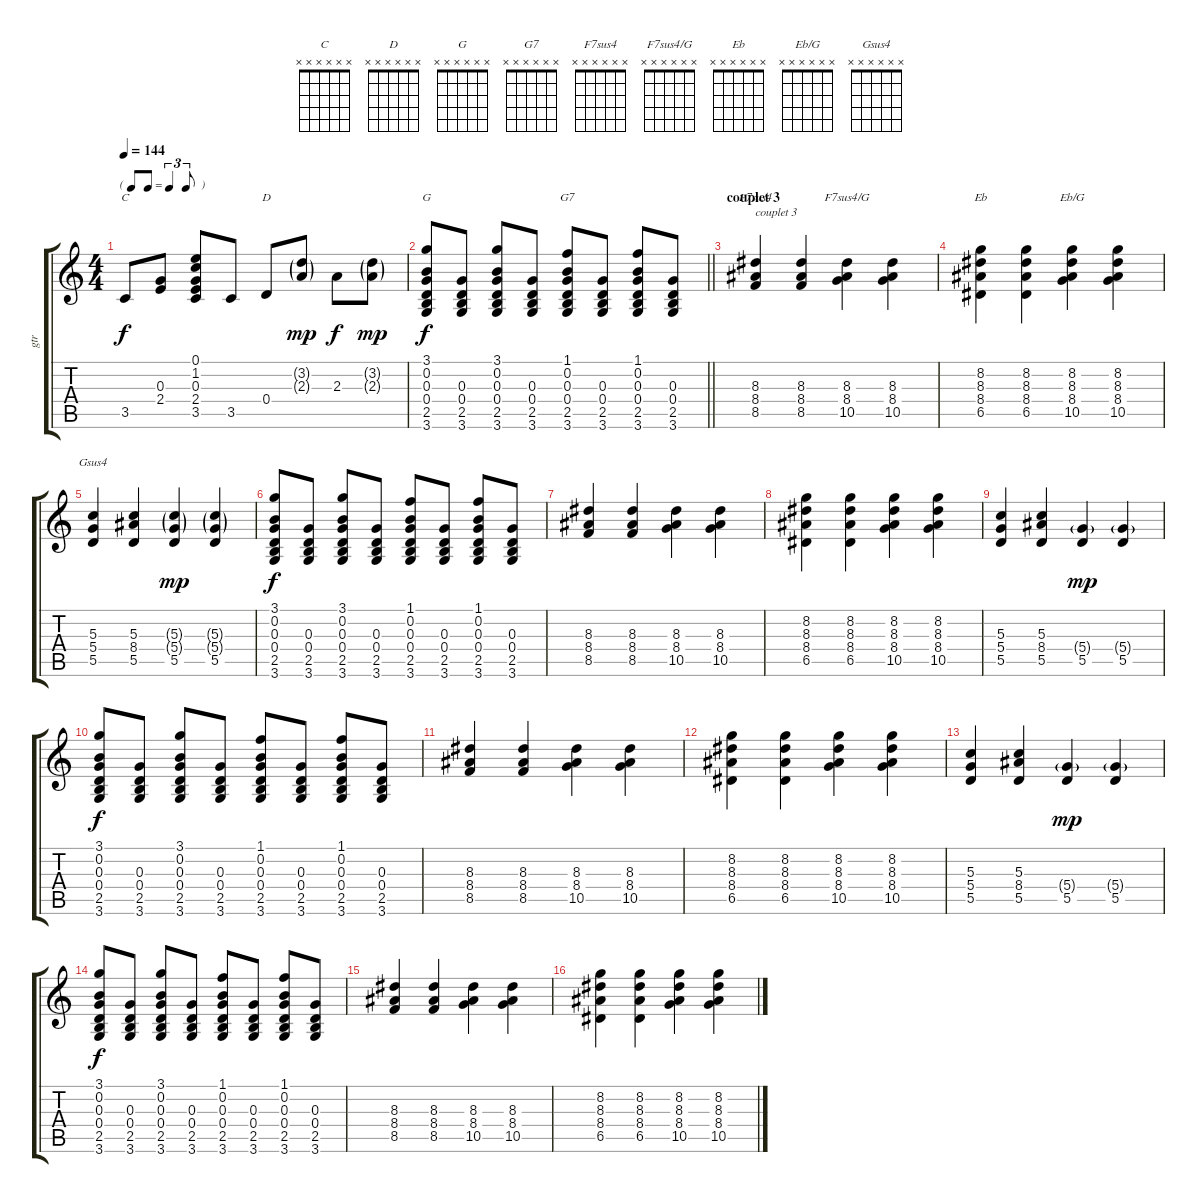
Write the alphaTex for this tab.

\track ("gtr" "gtr") {instrument acousticguitarsteel}
\staff {score tabs}
\tuning (E4 B3 G3 D3 A2 E2) {hide}
\chord ("C" x x x x x x)
\chord ("D" x x x x x x)
\chord ("G" x x x x x x)
\chord ("G7" x x x x x x)
\chord ("F7sus4" x x x x x x)
\chord ("F7sus4/G" x x x x x x)
\chord ("Eb" x x x x x x)
\chord ("Eb/G" x x x x x x)
\chord ("Gsus4" x x x x x x)
\ts (4 4)
\tf triplet8th
\tempo 144
\clef g2
\ks c
3.5.8{ch "C" dy f} (0.3 2.4).8 (0.1 1.2 0.3 2.4 3.5).8 3.5.8 0.4.8{ch "D"} (3.2{g} 2.3{g}).8{dy mp} 2.3.8{dy f} (3.2{g} 2.3{g}).8{dy mp} |
\barLineRight lightlight
(3.1 0.2 0.3 0.4 2.5 3.6).8{ch "G" dy f} (0.3 0.4 2.5 3.6).8 (3.1 0.2 0.3 0.4 2.5 3.6).8 (0.3 0.4 2.5 3.6).8 (1.1 0.2 0.3 0.4 2.5 3.6).8{ch "G7"} (0.3 0.4 2.5 3.6).8 (1.1 0.2 0.3 0.4 2.5 3.6).8 (0.3 0.4 2.5 3.6).8 |
\section ("" "couplet 3")
(8.3 8.4 8.5).4{ch "F7sus4" txt "couplet 3"} (8.3 8.4 8.5).4 (8.3 8.4 10.5).4{ch "F7sus4/G"} (8.3 8.4 10.5).4 |
(8.2 8.3 8.4 6.5).4{ch "Eb"} (8.2 8.3 8.4 6.5).4 (8.2 8.3 8.4 10.5).4{ch "Eb/G"} (8.2 8.3 8.4 10.5).4 |
(5.3 5.4 5.5).4{ch "Gsus4"} (5.3 8.4 5.5).4 (5.3{g} 5.4{g} 5.5).4{dy mp} (5.3{g} 5.4{g} 5.5).4 |
(3.1 0.2 0.3 0.4 2.5 3.6).8{dy f} (0.3 0.4 2.5 3.6).8 (3.1 0.2 0.3 0.4 2.5 3.6).8 (0.3 0.4 2.5 3.6).8 (1.1 0.2 0.3 0.4 2.5 3.6).8 (0.3 0.4 2.5 3.6).8 (1.1 0.2 0.3 0.4 2.5 3.6).8 (0.3 0.4 2.5 3.6).8 |
(8.3 8.4 8.5).4 (8.3 8.4 8.5).4 (8.3 8.4 10.5).4 (8.3 8.4 10.5).4 |
(8.2 8.3 8.4 6.5).4 (8.2 8.3 8.4 6.5).4 (8.2 8.3 8.4 10.5).4 (8.2 8.3 8.4 10.5).4 |
(5.3 5.4 5.5).4 (5.3 8.4 5.5).4 (5.4{g} 5.5).4{dy mp} (5.4{g} 5.5).4 |
(3.1 0.2 0.3 0.4 2.5 3.6).8{dy f} (0.3 0.4 2.5 3.6).8 (3.1 0.2 0.3 0.4 2.5 3.6).8 (0.3 0.4 2.5 3.6).8 (1.1 0.2 0.3 0.4 2.5 3.6).8 (0.3 0.4 2.5 3.6).8 (1.1 0.2 0.3 0.4 2.5 3.6).8 (0.3 0.4 2.5 3.6).8 |
(8.3 8.4 8.5).4 (8.3 8.4 8.5).4 (8.3 8.4 10.5).4 (8.3 8.4 10.5).4 |
(8.2 8.3 8.4 6.5).4 (8.2 8.3 8.4 6.5).4 (8.2 8.3 8.4 10.5).4 (8.2 8.3 8.4 10.5).4 |
(5.3 5.4 5.5).4 (5.3 8.4 5.5).4 (5.4{g} 5.5).4{dy mp} (5.4{g} 5.5).4 |
(3.1 0.2 0.3 0.4 2.5 3.6).8{dy f} (0.3 0.4 2.5 3.6).8 (3.1 0.2 0.3 0.4 2.5 3.6).8 (0.3 0.4 2.5 3.6).8 (1.1 0.2 0.3 0.4 2.5 3.6).8 (0.3 0.4 2.5 3.6).8 (1.1 0.2 0.3 0.4 2.5 3.6).8 (0.3 0.4 2.5 3.6).8 |
(8.3 8.4 8.5).4 (8.3 8.4 8.5).4 (8.3 8.4 10.5).4 (8.3 8.4 10.5).4 |
(8.2 8.3 8.4 6.5).4 (8.2 8.3 8.4 6.5).4 (8.2 8.3 8.4 10.5).4 (8.2 8.3 8.4 10.5).4
